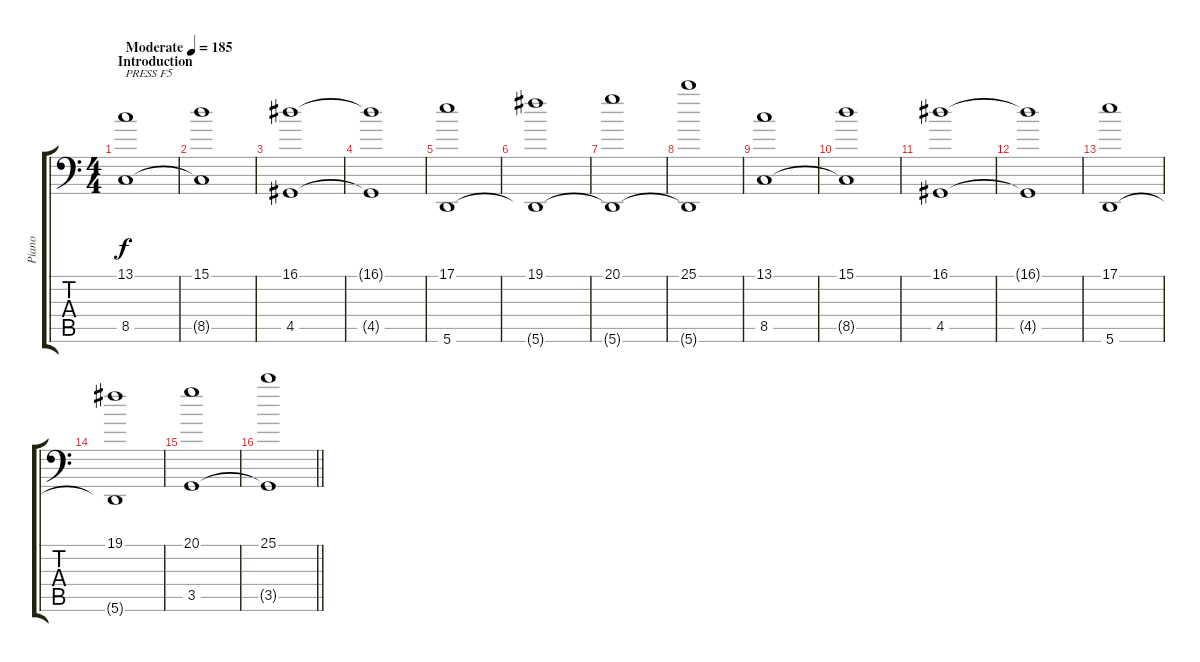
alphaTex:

\track ("Piano" "Piano") {instrument brightacousticpiano}
\staff {score tabs}
\tuning (B3 Gb3 D3 A2 E2 A1) {hide}
\ts (4 4)
\section ("" "Introduction")
\tempo (185 "Moderate")
\clef f4
\ks c
(13.1 8.5).1{txt "PRESS F5" dy f instrument brightacousticpiano} |
(15.1 8.5{t}).1 |
(16.1 4.5).1 |
(16.1{t} 4.5{t}).1 |
(17.1 5.6).1 |
(19.1 5.6{t}).1 |
(20.1 5.6{t}).1 |
(25.1 5.6{t}).1 |
(13.1 8.5).1 |
(15.1 8.5{t}).1 |
(16.1 4.5).1 |
(16.1{t} 4.5{t}).1 |
(17.1 5.6).1 |
(19.1 5.6{t}).1 |
(20.1 3.5).1 |
\barLineRight lightlight
(25.1 3.5{t}).1
